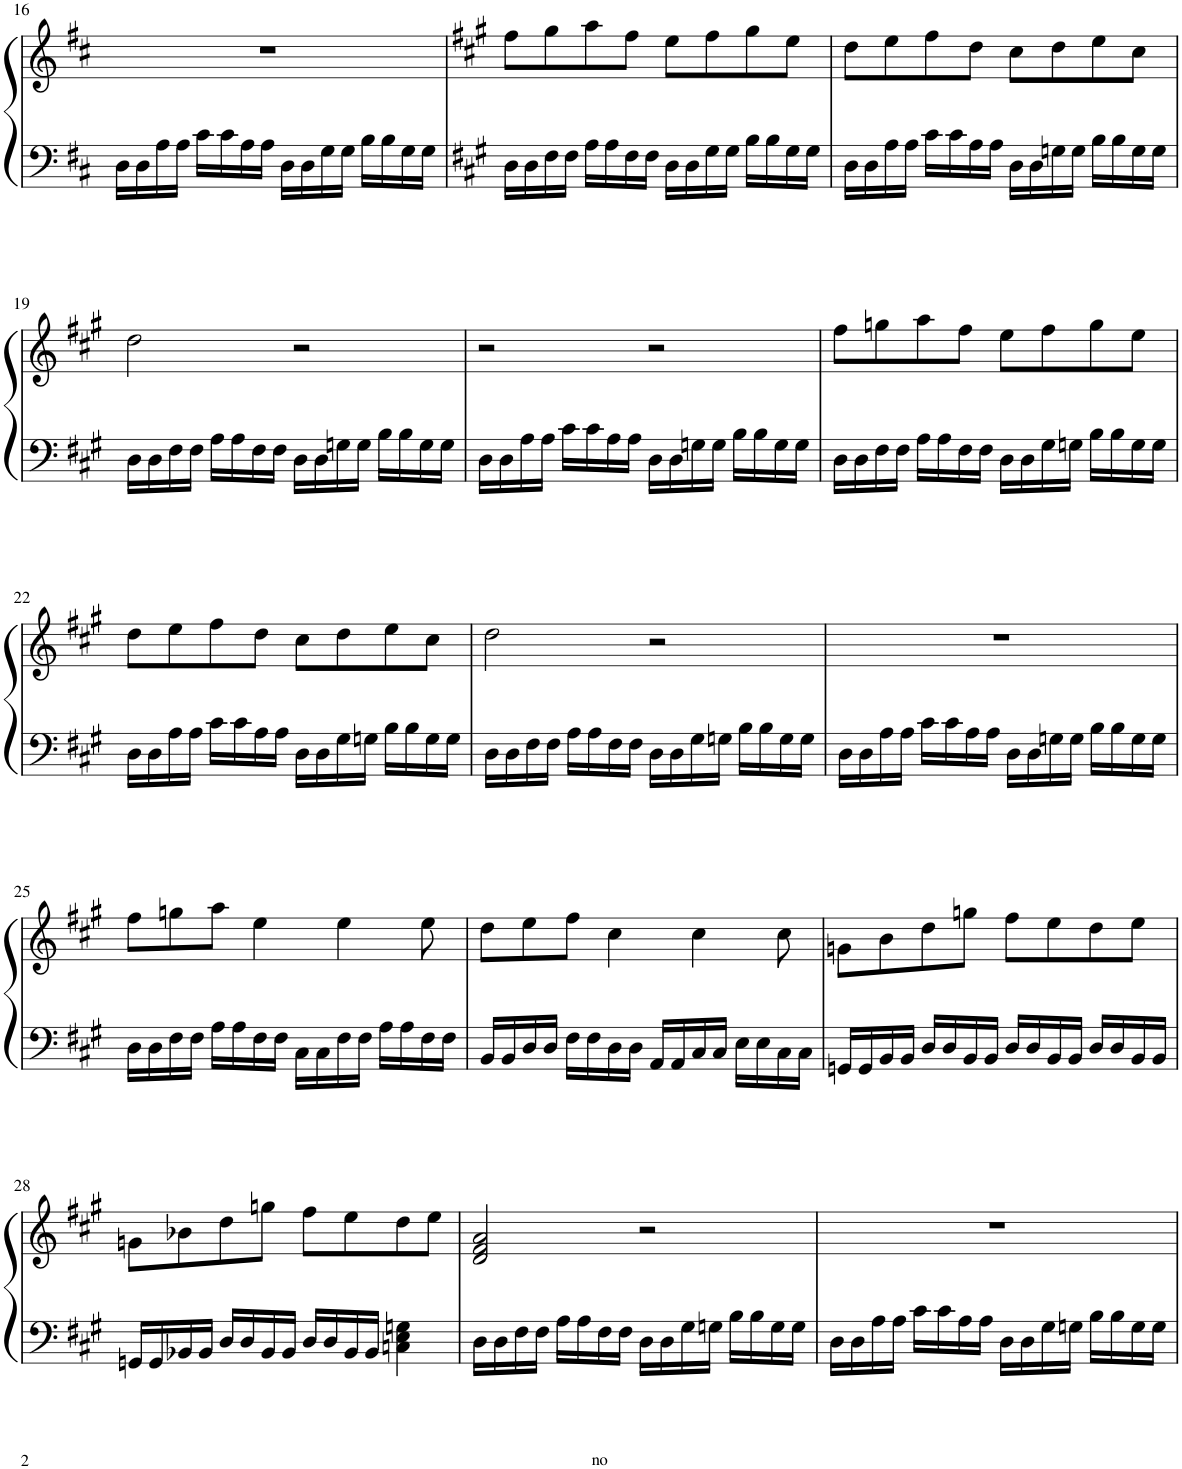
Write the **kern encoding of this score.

**kern	**kern
*part1	*part1
*staff2	*staff1
*I"Piano	*
*I'Pno.	*
!!LO:PB:g=z
*clefF4	*clefG2
*k[f#c#]	*k[f#c#]
*M4/4	*M4/4
=16	=16
16D\LL	1r
16D\	.
16A\	.
16A\JJ	.
16c#\LL	.
16c#\	.
16A\	.
16A\JJ	.
16D\LL	.
16D\	.
16G\	.
16G\JJ	.
16B\LL	.
16B\	.
16G\	.
16G\JJ	.
=17	=17
*k[f#c#g#]	*k[f#c#g#]
16D\LL	8ff#\L
16D\	.
16F#\	8gg#\
16F#\JJ	.
16A\LL	8aa\
16A\	.
16F#\	8ff#\J
16F#\JJ	.
16D\LL	8ee\L
16D\	.
16G#\	8ff#\
16G#\JJ	.
16B\LL	8gg#\
16B\	.
16G#\	8ee\J
16G#\JJ	.
=18	=18
16D\LL	8dd\L
16D\	.
16A\	8ee\
16A\JJ	.
16c#\LL	8ff#\
16c#\	.
16A\	8dd\J
16A\JJ	.
16D\LL	8cc#\L
16D\	.
16Gn\	8dd\
16G\JJ	.
16B\LL	8ee\
16B\	.
16G\	8cc#\J
16G\JJ	.
!!LO:LB:g=z
=19	=19
16D\LL	2dd\
16D\	.
16F#\	.
16F#\JJ	.
16A\LL	.
16A\	.
16F#\	.
16F#\JJ	.
16D\LL	2r
16D\	.
16Gn\	.
16G\JJ	.
16B\LL	.
16B\	.
16G\	.
16G\JJ	.
=20	=20
16D\LL	2r
16D\	.
16A\	.
16A\JJ	.
16c#\LL	.
16c#\	.
16A\	.
16A\JJ	.
16D\LL	2r
16D\	.
16Gn\	.
16G\JJ	.
16B\LL	.
16B\	.
16G\	.
16G\JJ	.
=21	=21
16D\LL	8ff#\L
16D\	.
16F#\	8ggn\
16F#\JJ	.
16A\LL	8aa\
16A\	.
16F#\	8ff#\J
16F#\JJ	.
16D\LL	8ee\L
16D\	.
16G#\	8ff#\
16Gn\JJ	.
16B\LL	8gg\
16B\	.
16G\	8ee\J
16G\JJ	.
!!LO:LB:g=z
=22	=22
16D\LL	8dd\L
16D\	.
16A\	8ee\
16A\JJ	.
16c#\LL	8ff#\
16c#\	.
16A\	8dd\J
16A\JJ	.
16D\LL	8cc#\L
16D\	.
16G#\	8dd\
16Gn\JJ	.
16B\LL	8ee\
16B\	.
16G\	8cc#\J
16G\JJ	.
=23	=23
16D\LL	2dd\
16D\	.
16F#\	.
16F#\JJ	.
16A\LL	.
16A\	.
16F#\	.
16F#\JJ	.
16D\LL	2r
16D\	.
16G#\	.
16Gn\JJ	.
16B\LL	.
16B\	.
16G\	.
16G\JJ	.
=24	=24
16D\LL	1r
16D\	.
16A\	.
16A\JJ	.
16c#\LL	.
16c#\	.
16A\	.
16A\JJ	.
16D\LL	.
16D\	.
16Gn\	.
16G\JJ	.
16B\LL	.
16B\	.
16G\	.
16G\JJ	.
!!LO:LB:g=z
=25	=25
16D\LL	8ff#\L
16D\	.
16F#\	8ggn\
16F#\JJ	.
16A\LL	8aa\J
16A\	.
16F#\	4ee\
16F#\JJ	.
16C#\LL	.
16C#\	.
16F#\	4ee\
16F#\JJ	.
16A\LL	.
16A\	.
16F#\	8ee\
16F#\JJ	.
=26	=26
16BB/LL	8dd\L
16BB/	.
16D/	8ee\
16D/JJ	.
16F#\LL	8ff#\J
16F#\	.
16D\	4cc#\
16D\JJ	.
16AA/LL	.
16AA/	.
16C#/	4cc#\
16C#/JJ	.
16E\LL	.
16E\	.
16C#\	8cc#\
16C#\JJ	.
=27	=27
16GGn/LL	8gn\L
16GG/	.
16BB/	8b\
16BB/JJ	.
16D/LL	8dd\
16D/	.
16BB/	8ggn\J
16BB/JJ	.
16D/LL	8ff#\L
16D/	.
16BB/	8ee\
16BB/JJ	.
16D/LL	8dd\
16D/	.
16BB/	8ee\J
16BB/JJ	.
!!LO:LB:g=z
=28	=28
16GGn/LL	8gn\L
16GG/	.
16BB-X/	8b-X\
16BB-/JJ	.
16D/LL	8dd\
16D/	.
16BB-/	8ggn\J
16BB-/JJ	.
16D/LL	8ff#\L
16D/	.
16BB-/	8ee\
16BB-/JJ	.
4Cn\ 4E\ 4Gn\	8dd\
.	8ee\J
=29	=29
16D\LL	2d/ 2f#/ 2a/
16D\	.
16F#\	.
16F#\JJ	.
16A\LL	.
16A\	.
16F#\	.
16F#\JJ	.
16D\LL	2r
16D\	.
16G#\	.
16Gn\JJ	.
16B\LL	.
16B\	.
16G\	.
16G\JJ	.
=30	=30
16D\LL	1r
16D\	.
16A\	.
16A\JJ	.
16c#\LL	.
16c#\	.
16A\	.
16A\JJ	.
16D\LL	.
16D\	.
16G#\	.
16Gn\JJ	.
16B\LL	.
16B\	.
16G\	.
16G\JJ	.
=	=
*-	*-
